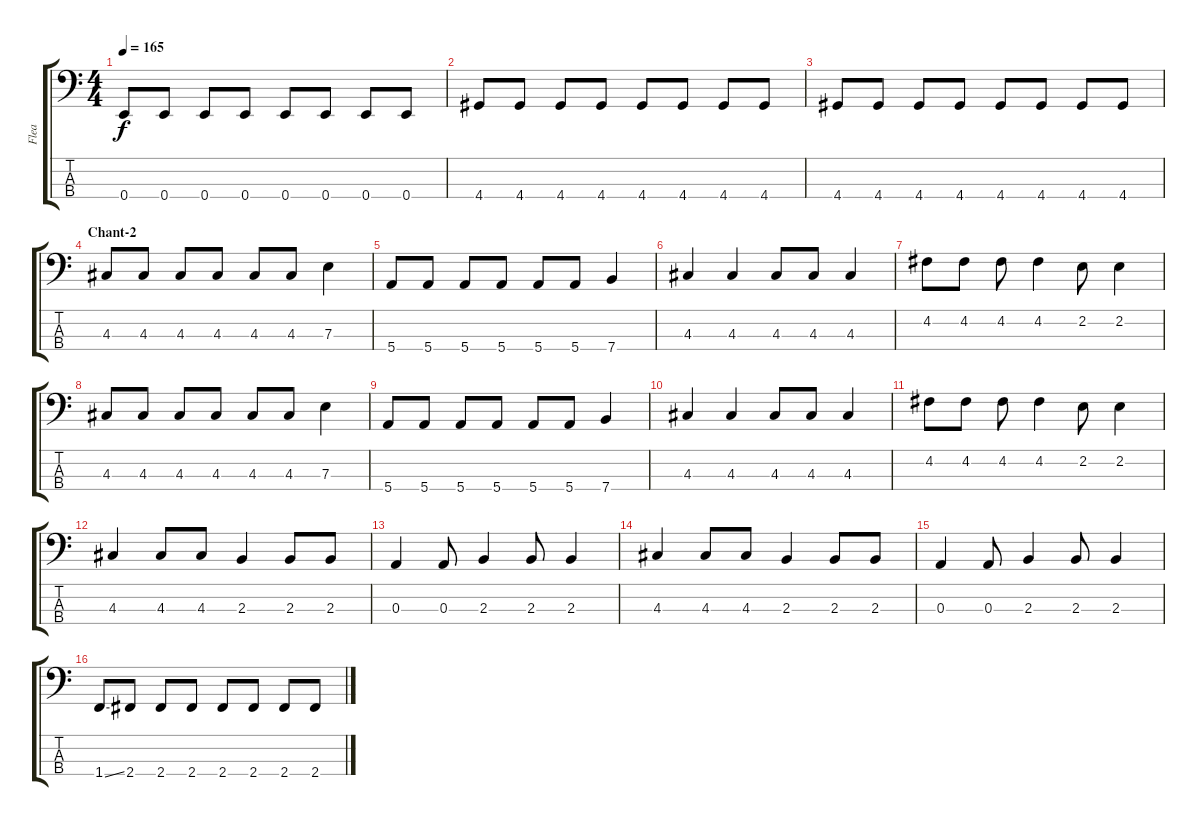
\track ("Flea" "Flea") {instrument electricbassfinger}
\staff {score tabs}
\tuning (G2 D2 A1 E1) {hide}
\ts (4 4)
\tempo 165
\clef f4
\ks c
0.4.8{dy f} 0.4.8 0.4.8 0.4.8 0.4.8 0.4.8 0.4.8 0.4.8 |
4.4.8 4.4.8 4.4.8 4.4.8 4.4.8 4.4.8 4.4.8 4.4.8 |
4.4.8 4.4.8 4.4.8 4.4.8 4.4.8 4.4.8 4.4.8 4.4.8 |
\section ("" "Chant-2")
4.3.8 4.3.8 4.3.8 4.3.8 4.3.8 4.3.8 7.3.4 |
5.4.8 5.4.8 5.4.8 5.4.8 5.4.8 5.4.8 7.4.4 |
4.3.4 4.3.4 4.3.8 4.3.8 4.3.4 |
4.2.8 4.2.8 4.2.8 4.2.4 2.2.8 2.2.4 |
4.3.8 4.3.8 4.3.8 4.3.8 4.3.8 4.3.8 7.3.4 |
5.4.8 5.4.8 5.4.8 5.4.8 5.4.8 5.4.8 7.4.4 |
4.3.4 4.3.4 4.3.8 4.3.8 4.3.4 |
4.2.8 4.2.8 4.2.8 4.2.4 2.2.8 2.2.4 |
4.3.4 4.3.8 4.3.8 2.3.4 2.3.8 2.3.8 |
0.3.4 0.3.8 2.3.4 2.3.8 2.3.4 |
4.3.4 4.3.8 4.3.8 2.3.4 2.3.8 2.3.8 |
0.3.4 0.3.8 2.3.4 2.3.8 2.3.4 |
1.4{ss}.8 2.4.8 2.4.8 2.4.8 2.4.8 2.4.8 2.4.8 2.4.8
